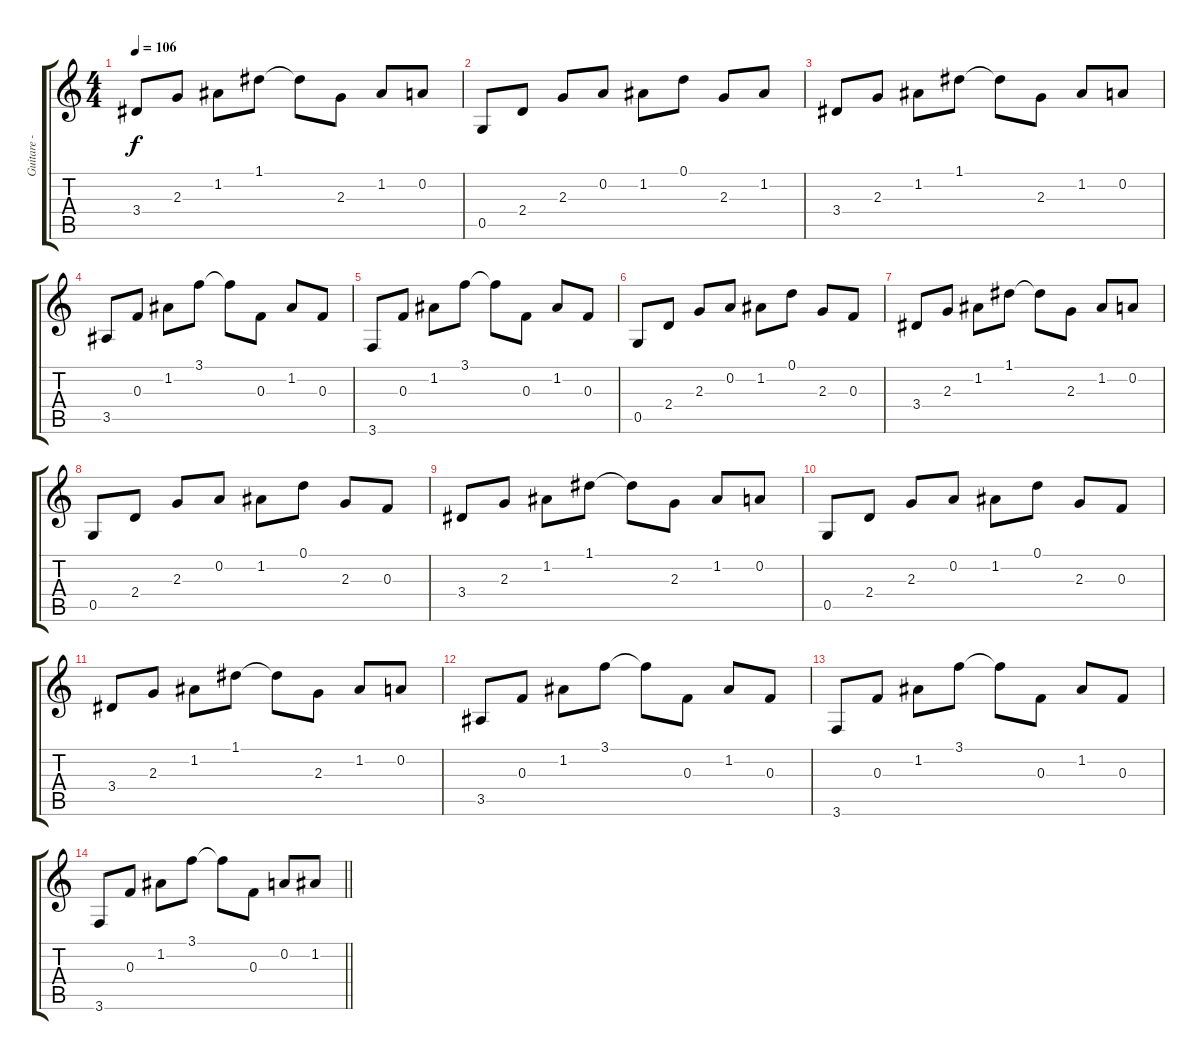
\track ("Guitare - 1 ton" "Guitare - ") {instrument acousticguitarsteel}
\staff {score tabs}
\tuning (D4 A3 F3 C3 G2 D2) {hide}
\ts (4 4)
\tempo 106
\clef g2
\ks c
3.4.8{dy f} 2.3.8 1.2.8 1.1.8 1.1{t}.8 2.3.8 1.2.8 0.2.8 |
0.5.8 2.4.8 2.3.8 0.2.8 1.2.8 0.1.8 2.3.8 1.2.8 |
3.4.8 2.3.8 1.2.8 1.1.8 1.1{t}.8 2.3.8 1.2.8 0.2.8 |
3.5.8 0.3.8 1.2.8 3.1.8 3.1{t}.8 0.3.8 1.2.8 0.3.8 |
3.6.8 0.3.8 1.2.8 3.1.8 3.1{t}.8 0.3.8 1.2.8 0.3.8 |
0.5.8 2.4.8 2.3.8 0.2.8 1.2.8 0.1.8 2.3.8 0.3.8 |
3.4.8 2.3.8 1.2.8 1.1.8 1.1{t}.8 2.3.8 1.2.8 0.2.8 |
0.5.8 2.4.8 2.3.8 0.2.8 1.2.8 0.1.8 2.3.8 0.3.8 |
3.4.8 2.3.8 1.2.8 1.1.8 1.1{t}.8 2.3.8 1.2.8 0.2.8 |
0.5.8 2.4.8 2.3.8 0.2.8 1.2.8 0.1.8 2.3.8 0.3.8 |
3.4.8 2.3.8 1.2.8 1.1.8 1.1{t}.8 2.3.8 1.2.8 0.2.8 |
3.5.8 0.3.8 1.2.8 3.1.8 3.1{t}.8 0.3.8 1.2.8 0.3.8 |
3.6.8 0.3.8 1.2.8 3.1.8 3.1{t}.8 0.3.8 1.2.8 0.3.8 |
\barLineRight lightlight
3.6.8 0.3.8 1.2.8 3.1.8 3.1{t}.8 0.3.8 0.2.8 1.2.8
